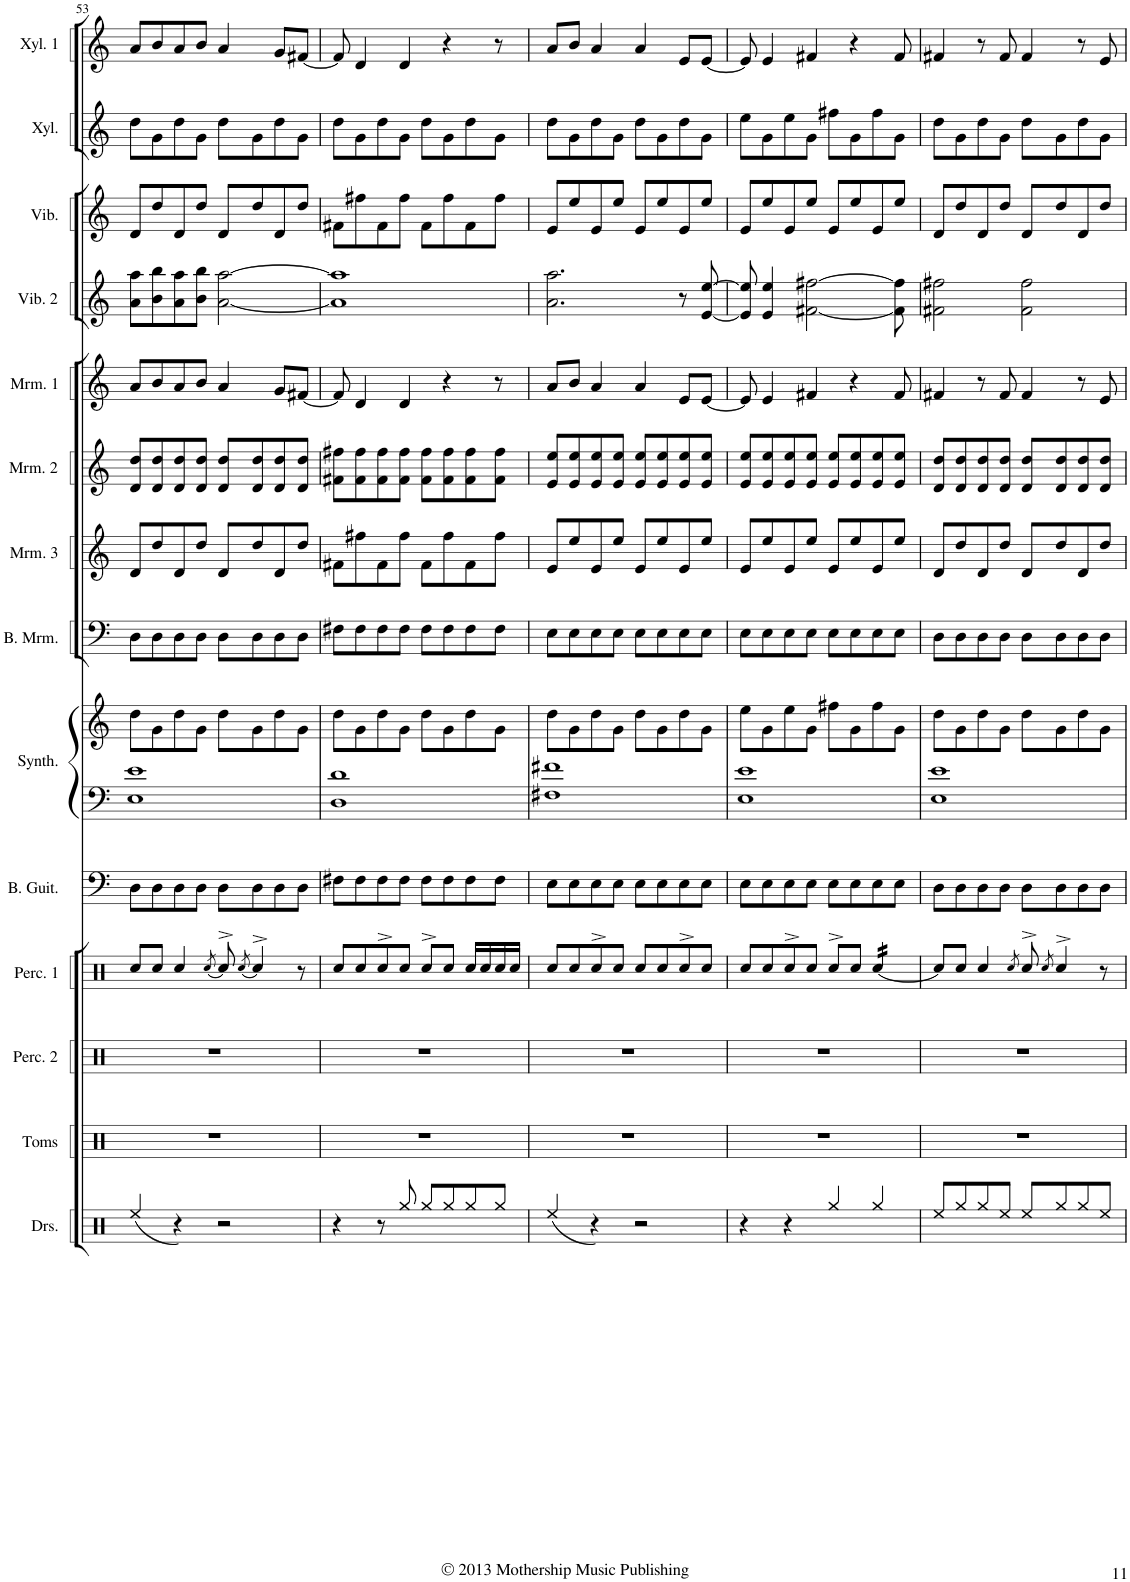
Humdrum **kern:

**kern	**kern	**kern	**kern	**kern	**kern	**kern	**kern	**kern	**kern	**kern	**kern	**kern	**kern	**kern
*part14	*part13	*part12	*part11	*part10	*part9	*part9	*part8	*part7	*part6	*part5	*part4	*part3	*part2	*part1
*staff15	*staff14	*staff13	*staff12	*staff11	*staff10	*staff9	*staff8	*staff7	*staff6	*staff5	*staff4	*staff3	*staff2	*staff1
*I"Drumset	*I"Tom Toms	*I"Percussion 2	*I"Percussion 1	*I"Bass Guitar	*I"Square Synthesizer	*	*I"Bass Marimba	*I"Marimba 3	*I"Marimba 2	*I"Marimba 1	*I"Vibraphone 2	*I"Vibraphone 1	*I"Xylophone 2	*I"Xylophone 1
*I'Drs.	*I'Toms	*I'Perc. 2	*I'Perc. 1	*I'B. Guit.	*I'Synth.	*	*I'B. Mrm.	*I'Mrm. 3	*I'Mrm. 2	*I'Mrm. 1	*I'Vib. 2	*I'Vib. 1	*I'Xyl.	*I'Xyl. 1
!!LO:PB:g=z
*clefX	*clefX	*clefX	*clefX	*clefF4	*clefF4	*clefG2	*clefF4	*clefG2	*clefG2	*clefG2	*clefG2	*clefG2	*clefG2	*clefG2
*	*	*	*	*Trd7c12	*	*	*	*	*	*	*	*Trd-14c-24	*Trd-7c-12	*Trd-7c-12
*k[]	*k[]	*k[]	*k[]	*k[]	*k[]	*k[]	*k[]	*k[]	*k[]	*k[]	*k[]	*k[]	*k[]	*k[]
*M4/4	*M4/4	*M4/4	*M4/4	*M4/4	*M4/4	*M4/4	*M4/4	*M4/4	*M4/4	*M4/4	*M4/4	*M4/4	*M4/4	*M4/4
=53	=53	=53	=53	=53	=53	=53	=53	=53	=53	=53	=53	=53	=53	=53
(4Ree/	1r	1r	8Rcc/L	8D\L	1E 1e	8dd\L	8D\L	8d/L	8d/ 8dd/L	8a/L	8a\ 8aa\L	8d/L	8dd\L	8a/L
.	.	.	8Rcc/J	8D\	.	8g\	8D\	8dd/	8d/ 8dd/	8b/	8b\ 8bb\	8dd/	8g\	8b/
4r)	.	.	4Rcc/	8D\	.	8dd\	8D\	8d/	8d/ 8dd/	8a/	8a\ 8aa\	8d/	8dd\	8a/
.	.	.	.	8D\J	.	8g\J	8D\J	8dd/J	8d/ 8dd/J	8b/J	8b\ 8bb\J	8dd/J	8g\J	8b/J
.	.	.	[8qRcc/	.	.	.	.	.	.	.	.	.	.	.
2r	.	.	8Rcc^>/]	8D\L	.	8dd\L	8D\L	8d/L	8d/ 8dd/L	4a/	[2a\ [2aa\	8d/L	8dd\L	4a/
.	.	.	[8qRcc/	.	.	.	.	.	.	.	.	.	.	.
.	.	.	4Rcc^>/]	8D\	.	8g\	8D\	8dd/	8d/ 8dd/	.	.	8dd/	8g\	.
.	.	.	.	8D\	.	8dd\	8D\	8d/	8d/ 8dd/	8g/L	.	8d/	8dd\	8g/L
.	.	.	8r	8D\J	.	8g\J	8D\J	8dd/J	8d/ 8dd/J	[8f#X/J	.	8dd/J	8g\J	[8f#X/J
=54	=54	=54	=54	=54	=54	=54	=54	=54	=54	=54	=54	=54	=54	=54
4r	1r	1r	8Rcc/L	8F#X\L	1D 1d	8dd\L	8F#X\L	8f#X\L	8f#X\ 8ff#X\L	8f#/]	1a] 1aa]	8f#X\L	8dd\L	8f#/]
.	.	.	8Rcc/	8F#\	.	8g\	8F#\	8ff#X\	8f#\ 8ff#\	4d/	.	8ff#X\	8g\	4d/
8r	.	.	8Rcc^>/	8F#\	.	8dd\	8F#\	8f#\	8f#\ 8ff#\	.	.	8f#\	8dd\	.
8Rgg/	.	.	8Rcc/J	8F#\J	.	8g\J	8F#\J	8ff#\J	8f#\ 8ff#\J	4d/	.	8ff#\J	8g\J	4d/
8Rgg/L	.	.	8Rcc^>/L	8F#\L	.	8dd\L	8F#\L	8f#\L	8f#\ 8ff#\L	.	.	8f#\L	8dd\L	.
8Rgg/	.	.	8Rcc/J	8F#\	.	8g\	8F#\	8ff#\	8f#\ 8ff#\	4r	.	8ff#\	8g\	4r
8Rgg/	.	.	16Rcc/LL	8F#\	.	8dd\	8F#\	8f#\	8f#\ 8ff#\	.	.	8f#\	8dd\	.
.	.	.	16Rcc/	.	.	.	.	.	.	.	.	.	.	.
8Rgg/J	.	.	16Rcc/	8F#\J	.	8g\J	8F#\J	8ff#\J	8f#\ 8ff#\J	8r	.	8ff#\J	8g\J	8r
.	.	.	16Rcc/JJ	.	.	.	.	.	.	.	.	.	.	.
=55	=55	=55	=55	=55	=55	=55	=55	=55	=55	=55	=55	=55	=55	=55
(4Ree/	1r	1r	8Rcc/L	8E\L	1F#X 1f#X	8dd\L	8E\L	8e/L	8e/ 8ee/L	8a/L	2.a\ 2.aa\	8e/L	8dd\L	8a/L
.	.	.	8Rcc/	8E\	.	8g\	8E\	8ee/	8e/ 8ee/	8b/J	.	8ee/	8g\	8b/J
4r)	.	.	8Rcc^>/	8E\	.	8dd\	8E\	8e/	8e/ 8ee/	4a/	.	8e/	8dd\	4a/
.	.	.	8Rcc/J	8E\J	.	8g\J	8E\J	8ee/J	8e/ 8ee/J	.	.	8ee/J	8g\J	.
2r	.	.	8Rcc/L	8E\L	.	8dd\L	8E\L	8e/L	8e/ 8ee/L	4a/	.	8e/L	8dd\L	4a/
.	.	.	8Rcc/	8E\	.	8g\	8E\	8ee/	8e/ 8ee/	.	.	8ee/	8g\	.
.	.	.	8Rcc^>/	8E\	.	8dd\	8E\	8e/	8e/ 8ee/	8e/L	8r	8e/	8dd\	8e/L
.	.	.	8Rcc/J	8E\J	.	8g\J	8E\J	8ee/J	8e/ 8ee/J	[8e/J	[8e/ [8ee/	8ee/J	8g\J	[8e/J
=56	=56	=56	=56	=56	=56	=56	=56	=56	=56	=56	=56	=56	=56	=56
4r	1r	1r	8Rcc/L	8E\L	1E 1e	8ee\L	8E\L	8e/L	8e/ 8ee/L	8e/]	8e/] 8ee/]	8e/L	8ee\L	8e/]
.	.	.	8Rcc/	8E\	.	8g\	8E\	8ee/	8e/ 8ee/	4e/	4e/ 4ee/	8ee/	8g\	4e/
4r	.	.	8Rcc^>/	8E\	.	8ee\	8E\	8e/	8e/ 8ee/	.	.	8e/	8ee\	.
.	.	.	8Rcc/J	8E\J	.	8g\J	8E\J	8ee/J	8e/ 8ee/J	4f#X/	[2f#X\ [2ff#X\	8ee/J	8g\J	4f#X/
4Rgg/	.	.	8Rcc^>/L	8E\L	.	8ff#X\L	8E\L	8e/L	8e/ 8ee/L	.	.	8e/L	8ff#X\L	.
.	.	.	8Rcc/J	8E\	.	8g\	8E\	8ee/	8e/ 8ee/	4r	.	8ee/	8g\	4r
*	*	*	*tremolo	*	*	*	*	*	*	*	*	*	*	*
4Rgg/	.	.	[16Rcc/LL	8E\	.	8ff#\	8E\	8e/	8e/ 8ee/	.	.	8e/	8ff#\	.
.	.	.	16Rcc/	.	.	.	.	.	.	.	.	.	.	.
.	.	.	16Rcc/	8E\J	.	8g\J	8E\J	8ee/J	8e/ 8ee/J	8f#/	8f#\] 8ff#\]	8ee/J	8g\J	8f#/
.	.	.	16Rcc/JJ	.	.	.	.	.	.	.	.	.	.	.
*	*	*	*Xtremolo	*	*	*	*	*	*	*	*	*	*	*
=57	=57	=57	=57	=57	=57	=57	=57	=57	=57	=57	=57	=57	=57	=57
8Ree/L	1r	1r	8Rcc/L]	8D\L	1E 1e	8dd\L	8D\L	8d/L	8d/ 8dd/L	4f#X/	2f#X\ 2ff#X\	8d/L	8dd\L	4f#X/
8Rgg/	.	.	8Rcc/J	8D\	.	8g\	8D\	8dd/	8d/ 8dd/	.	.	8dd/	8g\	.
8Rgg/	.	.	4Rcc/	8D\	.	8dd\	8D\	8d/	8d/ 8dd/	8r	.	8d/	8dd\	8r
8Ree/J	.	.	.	8D\J	.	8g\J	8D\J	8dd/J	8d/ 8dd/J	8f#/	.	8dd/J	8g\J	8f#/
.	.	.	8qRcc/	.	.	.	.	.	.	.	.	.	.	.
8Ree/L	.	.	8Rcc^>/	8D\L	.	8dd\L	8D\L	8d/L	8d/ 8dd/L	4f#/	2f#\ 2ff#\	8d/L	8dd\L	4f#/
.	.	.	8qRcc/	.	.	.	.	.	.	.	.	.	.	.
8Rgg/	.	.	4Rcc^>/	8D\	.	8g\	8D\	8dd/	8d/ 8dd/	.	.	8dd/	8g\	.
8Rgg/	.	.	.	8D\	.	8dd\	8D\	8d/	8d/ 8dd/	8r	.	8d/	8dd\	8r
8Ree/J	.	.	8r	8D\J	.	8g\J	8D\J	8dd/J	8d/ 8dd/J	8e/	.	8dd/J	8g\J	8e/
=	=	=	=	=	=	=	=	=	=	=	=	=	=	=
*-	*-	*-	*-	*-	*-	*-	*-	*-	*-	*-	*-	*-	*-	*-
